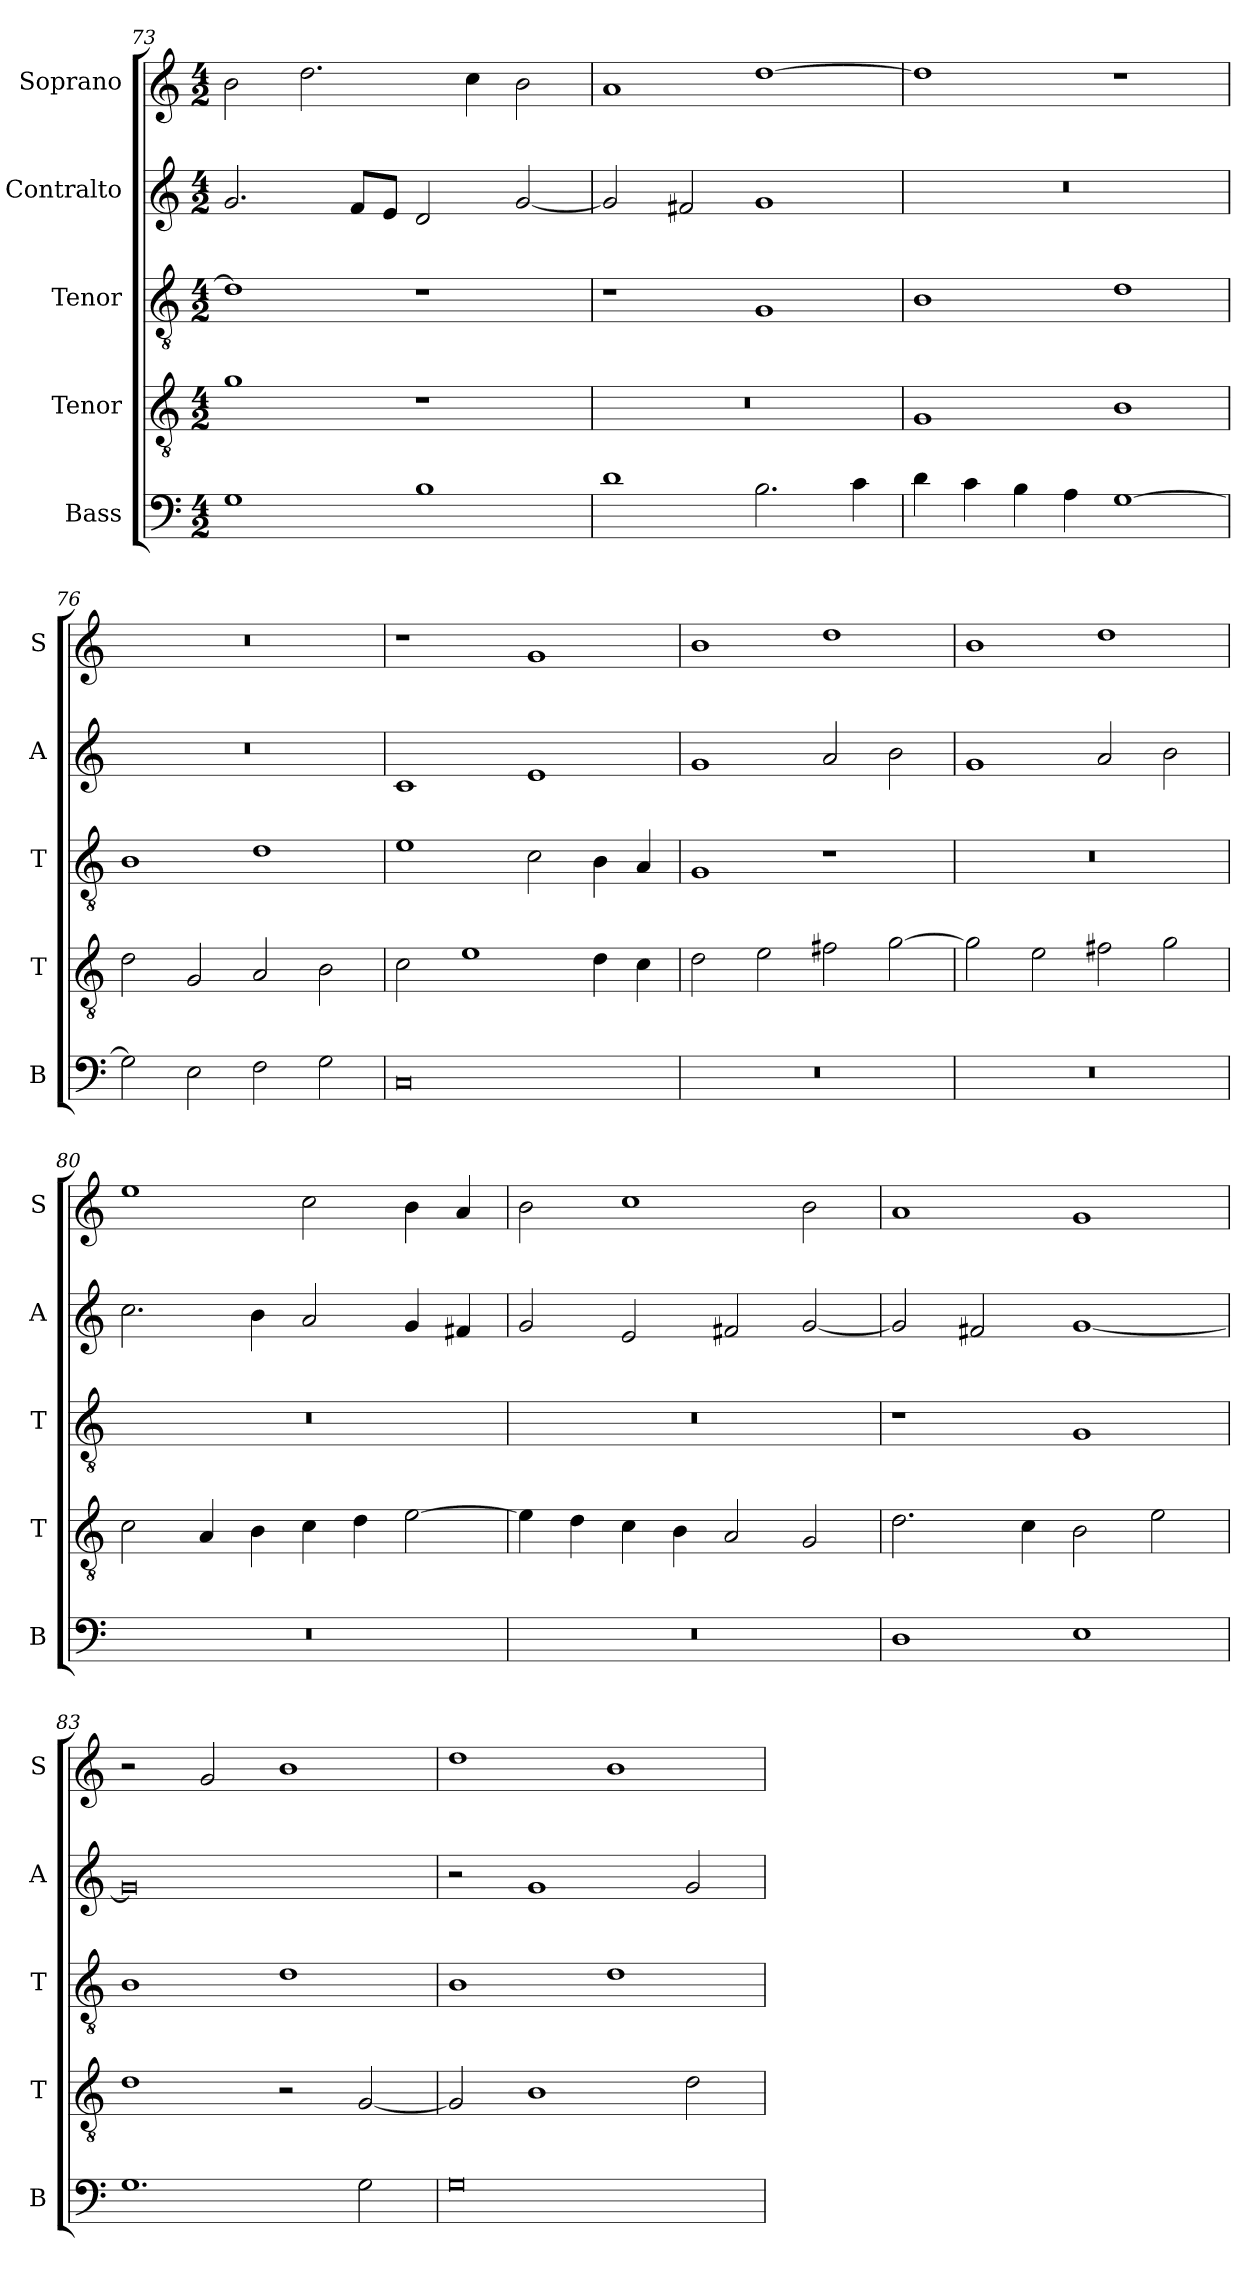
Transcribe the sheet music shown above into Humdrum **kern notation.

**kern	**kern	**kern	**kern	**kern
*part5	*part4	*part3	*part2	*part1
*staff5	*staff4	*staff3	*staff2	*staff1
*I"Bass	*I"Tenor	*I"Tenor	*I"Contralto	*I"Soprano
*I'B	*I'T	*I'T	*I'A	*I'S
*clefF4	*clefGv2	*clefGv2	*clefG2	*clefG2
*k[]	*k[]	*k[]	*k[]	*k[]
*G:mix	*G:mix	*G:mix	*G:mix	*G:mix
*M4/2	*M4/2	*M4/2	*M4/2	*M4/2
=73	=73	=73	=73	=73
1G	1g	1d]	2.g	2b
.	.	.	.	2.dd
.	.	.	8f/L	.
.	.	.	8e/J	.
1B	1r	1r	2d	.
.	.	.	.	4cc
.	.	.	[2g	2b
=74	=74	=74	=74	=74
1d	0r	1r	2g]	1a
.	.	.	2f#X	.
2.B	.	1G	1g	[1dd
4c	.	.	.	.
=75	=75	=75	=75	=75
4d	1G	1B	0r	1dd]
4c	.	.	.	.
4B	.	.	.	.
4A	.	.	.	.
[1G	1B	1d	.	1r
=76	=76	=76	=76	=76
2G]	2d	1B	0r	0r
2E	2G	.	.	.
2F	2A	1d	.	.
2G	2B	.	.	.
=77	=77	=77	=77	=77
0C	2c	1e	1c	1r
.	1e	.	.	.
.	.	2c	1e	1g
.	4d	4B	.	.
.	4c	4A	.	.
=78	=78	=78	=78	=78
0r	2d	1G	1g	1b
.	2e	.	.	.
.	2f#X	1r	2a	1dd
.	[2g	.	2b	.
=79	=79	=79	=79	=79
0r	2g]	0r	1g	1b
.	2e	.	.	.
.	2f#X	.	2a	1dd
.	2g	.	2b	.
=80	=80	=80	=80	=80
0r	2c	0r	2.cc	1ee
.	4A	.	.	.
.	4B	.	4b	.
.	4c	.	2a	2cc
.	4d	.	.	.
.	[2e	.	4g	4b
.	.	.	4f#X	4a
=81	=81	=81	=81	=81
0r	4e]	0r	2g	2b
.	4d	.	.	.
.	4c	.	2e	1cc
.	4B	.	.	.
.	2A	.	2f#X	.
.	2G	.	[2g	2b
=82	=82	=82	=82	=82
1D	2.d	1r	2g]	1a
.	.	.	2f#X	.
.	4c	.	.	.
1E	2B	1G	[1g	1g
.	2e	.	.	.
=83	=83	=83	=83	=83
1.G	1d	1B	0g]	2r
.	.	.	.	2g
.	2r	1d	.	1b
2G	[2G	.	.	.
=84	=84	=84	=84	=84
0G	2G]	1B	2r	1dd
.	1B	.	1g	.
.	.	1d	.	1b
.	2d	.	2g	.
=	=	=	=	=
*-	*-	*-	*-	*-
